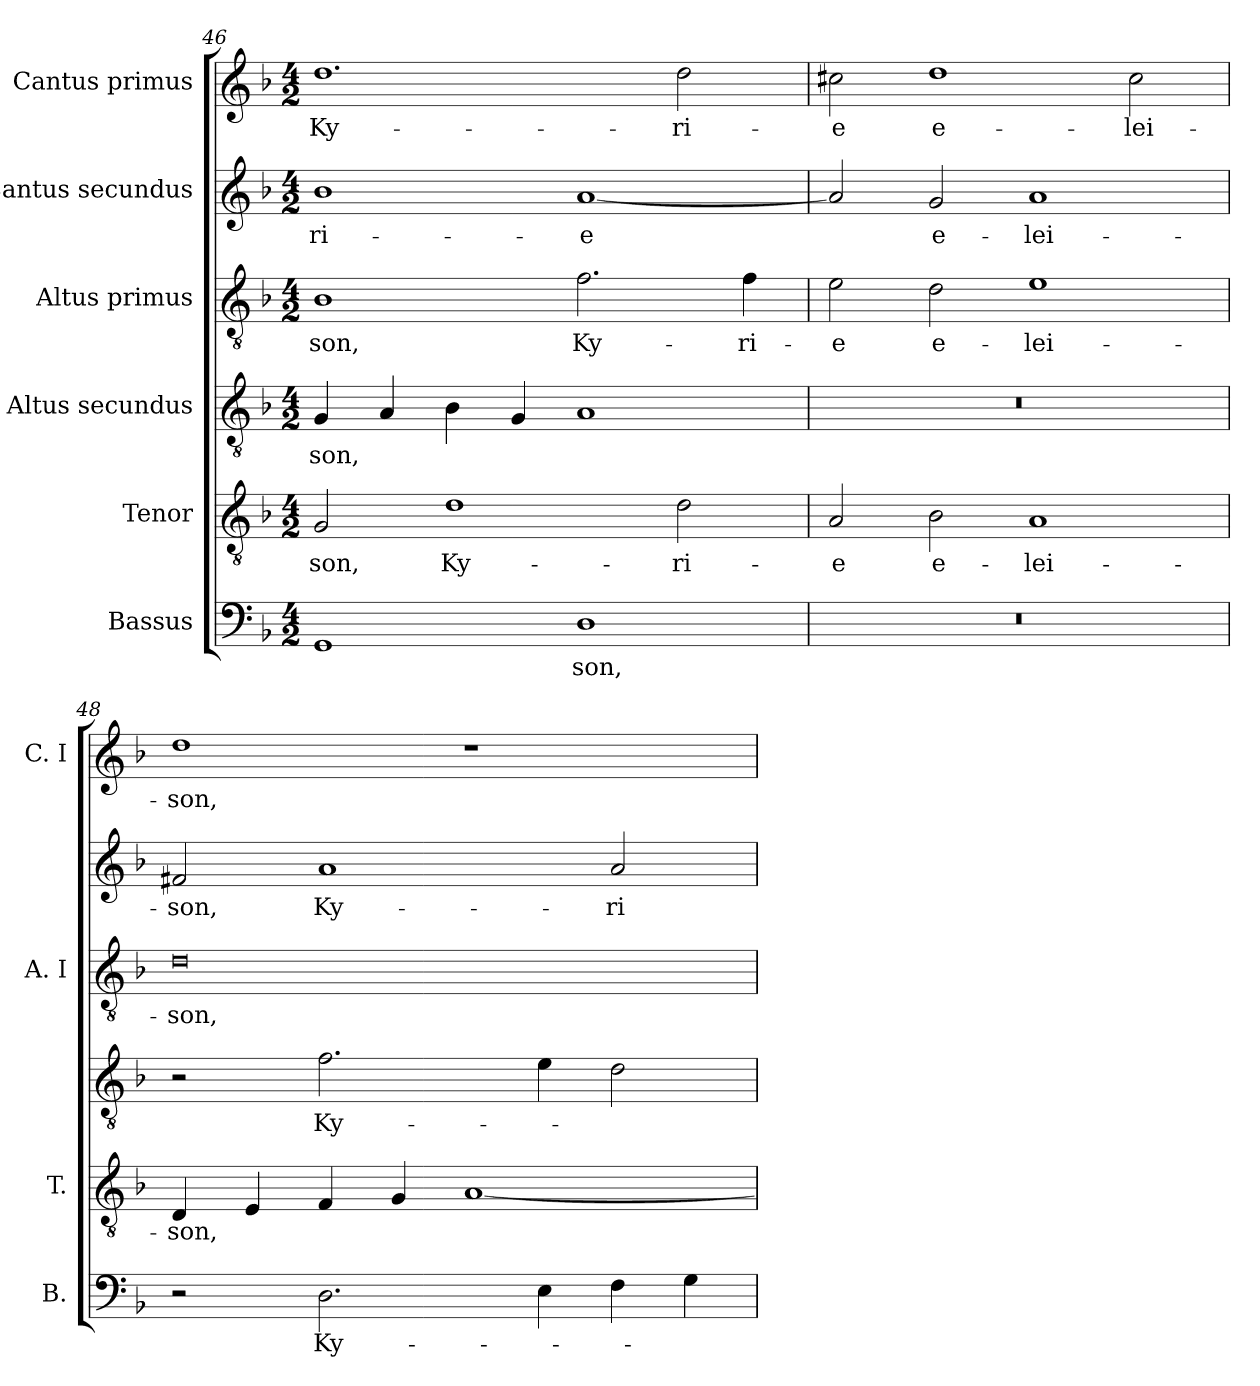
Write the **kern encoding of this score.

**kern	**text	**kern	**text	**kern	**text	**kern	**text	**kern	**text	**kern	**text
*part6	*part6	*part5	*part5	*part4	*part4	*part3	*part3	*part2	*part2	*part1	*part1
*staff6	*staff6	*staff5	*staff5	*staff4	*staff4	*staff3	*staff3	*staff2	*staff2	*staff1	*staff1
*I"Bassus	*	*I"Tenor	*	*I"Altus secundus	*	*I"Altus primus	*	*I"Cantus secundus	*	*I"Cantus primus	*
*I'B.	*	*I'T.	*	*	*	*I'A. I	*	*	*	*I'C. I	*
*clefF4	*	*clefGv2	*	*clefGv2	*	*clefGv2	*	*clefG2	*	*clefG2	*
*	*	*ITrd7c12	*	*ITrd7c12	*	*ITrd7c12	*	*	*	*	*
*k[b-]	*	*k[b-]	*	*k[b-]	*	*k[b-]	*	*k[b-]	*	*k[b-]	*
*d:	*	*d:	*	*d:	*	*d:	*	*d:	*	*d:	*
*M4/2	*	*M4/2	*	*M4/2	*	*M4/2	*	*M4/2	*	*M4/2	*
=46	=46	=46	=46	=46	=46	=46	=46	=46	=46	=46	=46
!	!	!	!LO:LY:b:color=#000000	!	!	!	!	!	!	!	!
!	!	!	!	!	!LO:LY:b:color=#000000	!	!	!	!	!	!
!	!	!	!	!	!	!	!LO:LY:b:color=#000000	!	!	!	!
!	!	!	!	!	!	!	!	!	!LO:LY:b:color=#000000	!	!
!	!	!	!	!	!	!	!	!	!	!	!LO:LY:b:color=#000000
1GGi	.	2GGi/	-son,	4GGi/	-son,	1BB-i	-son,	1b-i	-ri-	1.ddi	Ky-
.	.	.	.	4AAi/	.	.	.	.	.	.	.
!	!	!	!LO:LY:b:color=#000000	!	!	!	!	!	!	!	!
.	.	1Di	Ky-	4BB-i\	.	.	.	.	.	.	.
.	.	.	.	4GGi/	.	.	.	.	.	.	.
!	!LO:LY:b:color=#000000	!	!	!	!	!	!	!	!	!	!
!	!	!	!	!	!	!	!LO:LY:b:color=#000000	!	!	!	!
!	!	!	!	!	!	!	!	!	!LO:LY:b:color=#000000	!	!
1Di	-son,	.	.	1AAi	.	2.Fi\	Ky-	[1ai	-e	.	.
!	!	!	!LO:LY:b:color=#000000	!	!	!	!	!	!	!	!
!	!	!	!	!	!	!	!	!	!	!	!LO:LY:b:color=#000000
.	.	2Di\	-ri-	.	.	.	.	.	.	2ddi\	-ri-
!	!	!	!	!	!	!	!LO:LY:b:color=#000000	!	!	!	!
.	.	.	.	.	.	4Fi\	-ri-	.	.	.	.
!!LO:PB:g=z
=47	=47	=47	=47	=47	=47	=47	=47	=47	=47	=47	=47
!LO:N:vis=1	!	!	!	!	!	!	!	!	!	!	!
!	!	!	!LO:LY:b:color=#000000	!LO:N:vis=1	!	!	!	!	!	!	!
!	!	!	!	!	!	!	!LO:LY:b:color=#000000	!	!	!	!
!	!	!	!	!	!	!	!	!	!	!	!LO:LY:b:color=#000000
0r	.	2AAi/	-e	0r	.	2Ei\	-e	2ai/]	.	2cc#Xi\	-e
!	!	!	!LO:LY:b:color=#000000	!	!	!	!	!	!	!	!
!	!	!	!	!	!	!	!LO:LY:b:color=#000000	!	!	!	!
!	!	!	!	!	!	!	!	!	!LO:LY:b:color=#000000	!	!
!	!	!	!	!	!	!	!	!	!	!	!LO:LY:b:color=#000000
.	.	2BB-i\	e-	.	.	2Di\	e-	2gi/	e-	1ddi	e-
!	!	!	!LO:LY:b:color=#000000	!	!	!	!	!	!	!	!
!	!	!	!	!	!	!	!LO:LY:b:color=#000000	!	!	!	!
!	!	!	!	!	!	!	!	!	!LO:LY:b:color=#000000	!	!
.	.	1AAi	-lei-	.	.	1Ei	-lei-	1ai	-lei-	.	.
!	!	!	!	!	!	!	!	!	!	!	!LO:LY:b:color=#000000
.	.	.	.	.	.	.	.	.	.	2cc#i\	-lei-
=48	=48	=48	=48	=48	=48	=48	=48	=48	=48	=48	=48
!	!	!	!LO:LY:b:color=#000000	!	!	!	!	!	!	!	!
!	!	!	!	!	!	!	!LO:LY:b:color=#000000	!	!	!	!
!	!	!	!	!	!	!	!	!	!LO:LY:b:color=#000000	!	!
!	!	!	!	!	!	!	!	!	!	!	!LO:LY:b:color=#000000
2r	.	4DDi/	-son,	2r	.	0Di	-son,	2f#Xi/	-son,	1ddi	-son,
.	.	4EEi/	.	.	.	.	.	.	.	.	.
!	!LO:LY:b:color=#000000	!	!	!	!	!	!	!	!	!	!
!	!	!	!	!	!LO:LY:b:color=#000000	!	!	!	!	!	!
!	!	!	!	!	!	!	!	!	!LO:LY:b:color=#000000	!	!
2.Di\	Ky-	4FFi/	.	2.Fi\	Ky-	.	.	1ai	Ky-	.	.
.	.	4GGi/	.	.	.	.	.	.	.	.	.
.	.	[1AAi	.	.	.	.	.	.	.	1r	.
4Ei\	.	.	.	4Ei\	.	.	.	.	.	.	.
!	!	!	!	!	!	!	!	!	!LO:LY:b:color=#000000	!	!
4Fi\	.	.	.	2Di\	.	.	.	2ai/	-ri-	.	.
4Gi\	.	.	.	.	.	.	.	.	.	.	.
=	=	=	=	=	=	=	=	=	=	=	=
*-	*-	*-	*-	*-	*-	*-	*-	*-	*-	*-	*-
